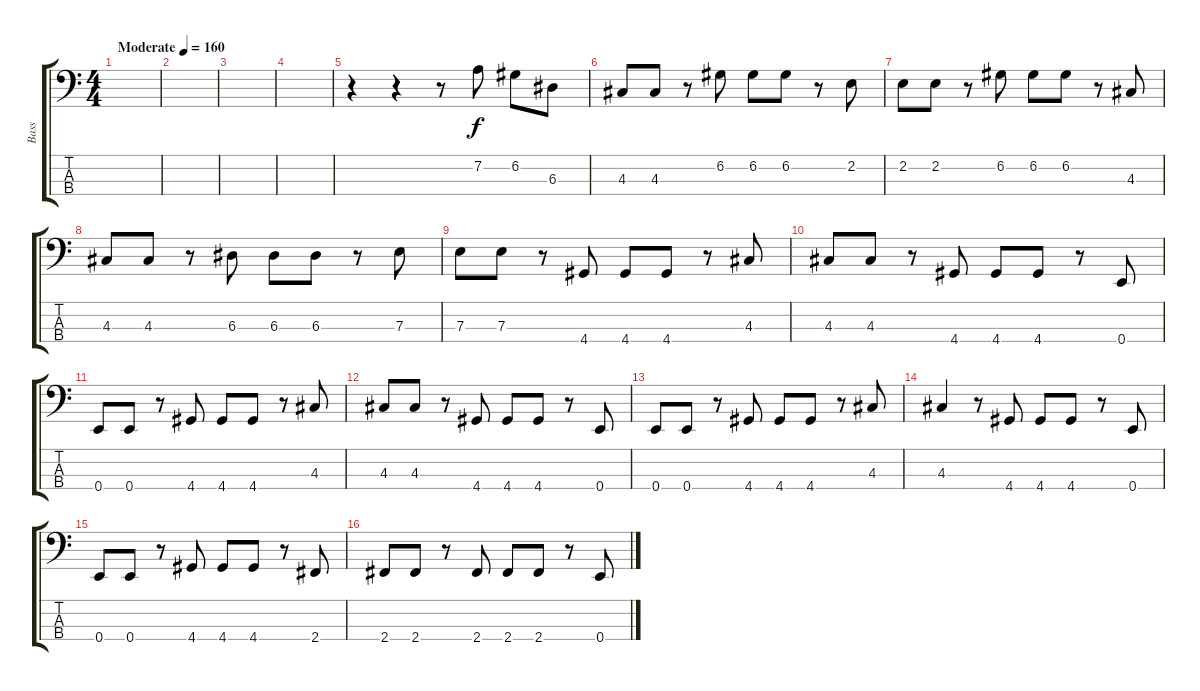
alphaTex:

\track ("Bass" "Bass") {instrument electricbassfinger}
\staff {score tabs}
\tuning (G2 D2 A1 E1) {hide}
\ts (4 4)
\tempo (160 "Moderate")
\clef f4
\ks c
|
|
|
|
r.4 r.4 r.8 7.2.8 6.2.8 6.3.8 |
4.3.8 4.3.8 r.8 6.2.8 6.2.8 6.2.8 r.8 2.2.8 |
2.2.8 2.2.8 r.8 6.2.8 6.2.8 6.2.8 r.8 4.3.8 |
4.3.8 4.3.8 r.8 6.3.8 6.3.8 6.3.8 r.8 7.3.8 |
7.3.8 7.3.8 r.8 4.4.8 4.4.8 4.4.8 r.8 4.3.8 |
4.3.8 4.3.8 r.8 4.4.8 4.4.8 4.4.8 r.8 0.4.8 |
0.4.8 0.4.8 r.8 4.4.8 4.4.8 4.4.8 r.8 4.3.8 |
4.3.8 4.3.8 r.8 4.4.8 4.4.8 4.4.8 r.8 0.4.8 |
0.4.8 0.4.8 r.8 4.4.8 4.4.8 4.4.8 r.8 4.3.8 |
4.3.4 r.8 4.4.8 4.4.8 4.4.8 r.8 0.4.8 |
0.4.8 0.4.8 r.8 4.4.8 4.4.8 4.4.8 r.8 2.4.8 |
2.4.8 2.4.8 r.8 2.4.8 2.4.8 2.4.8 r.8 0.4.8
